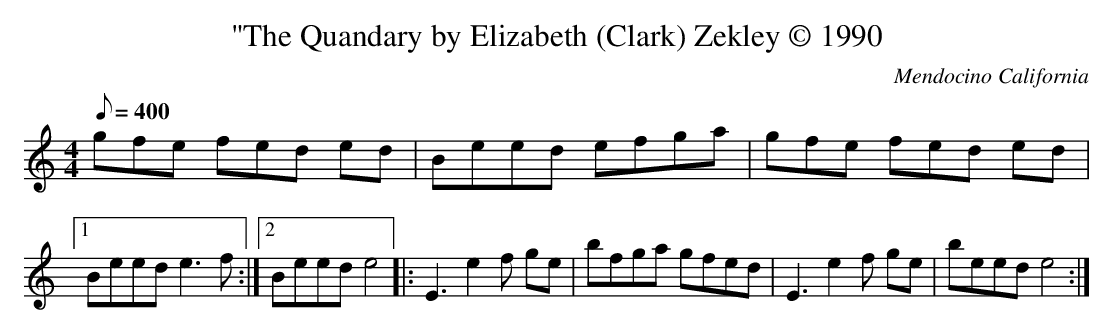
X:1
T:"The Quandary by Elizabeth (Clark) Zekley © 1990
O:Mendocino California
M:4/4
Q:400
K:em
gfe fed ed|Beed efga|gfe fed ed|1Beed e3 f:|2Beed e4|:E3 e2 f ge|bfga gfed|E3e2 f ge|beed e4:|
